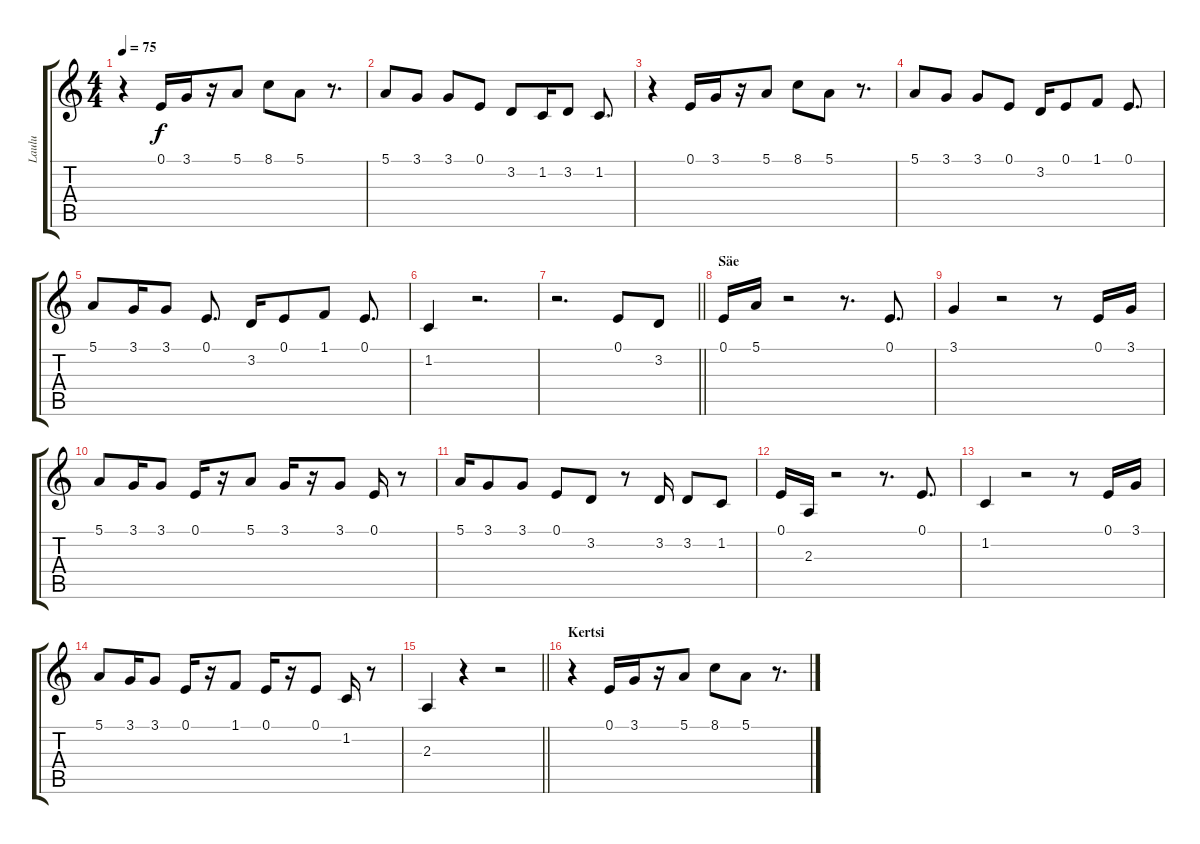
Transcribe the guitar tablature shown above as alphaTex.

\track ("Laulu" "Laulu") {instrument lead6voice}
\staff {score tabs}
\tuning (E4 B3 G3 D3 A2 E2) {hide}
\ts (4 4)
\tempo 75
\clef g2
\ks c
r.4{dy f} 0.1.16 3.1.16 r.16 5.1.8 8.1.8 5.1.8 r.8{d} |
5.1.8 3.1.8 3.1.8 0.1.8 3.2.8 1.2.16 3.2.8 1.2.8{d} |
r.4 0.1.16 3.1.16 r.16 5.1.8 8.1.8 5.1.8 r.8{d} |
5.1.8 3.1.8 3.1.8 0.1.8 3.2.16 0.1.8 1.1.8 0.1.8{d} |
5.1.8 3.1.16 3.1.8 0.1.8{d} 3.2.16 0.1.8 1.1.8 0.1.8{d} |
1.2.4 r.2{d} |
\barLineRight lightlight
r.2{d} 0.1.8 3.2.8 |
\section ("" "Säe")
0.1.16 5.1.16 r.2 r.8{d} 0.1.8{d} |
3.1.4 r.2 r.8 0.1.16 3.1.16 |
5.1.8 3.1.16 3.1.8 0.1.16 r.16 5.1.8 3.1.16 r.16 3.1.8 0.1.16 r.8 |
5.1.16 3.1.8 3.1.8 0.1.8 3.2.8 r.8 3.2.16 3.2.8 1.2.8 |
0.1.16 2.3.16 r.2 r.8{d} 0.1.8{d} |
1.2.4 r.2 r.8 0.1.16 3.1.16 |
5.1.8 3.1.16 3.1.8 0.1.16 r.16 1.1.8 0.1.16 r.16 0.1.8 1.2.16 r.8 |
\barLineRight lightlight
2.3.4 r.4 r.2 |
\section ("" "Kertsi")
r.4 0.1.16 3.1.16 r.16 5.1.8 8.1.8 5.1.8 r.8{d}
